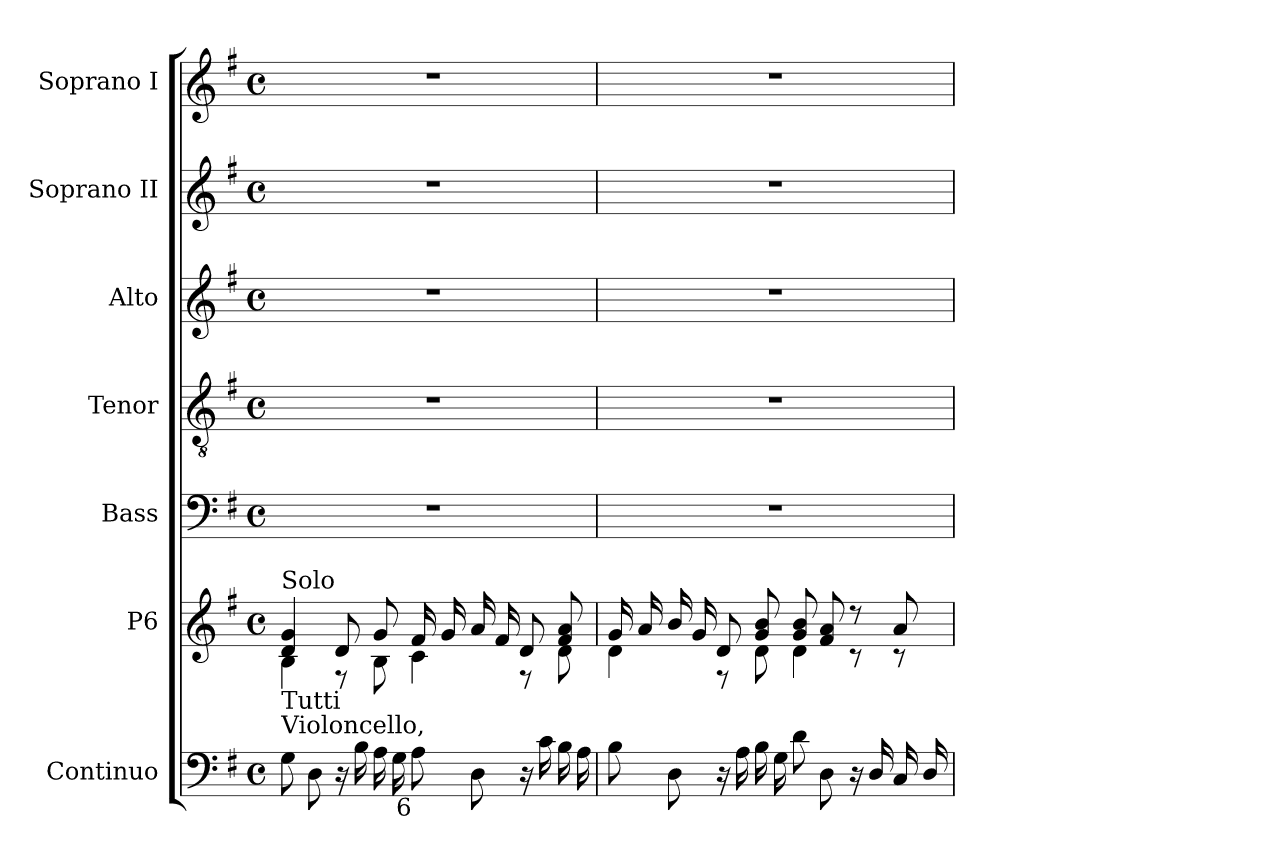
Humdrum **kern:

**kern	**kern	**kern	**kern	**kern	**kern	**kern
*part7	*part6	*part5	*part4	*part3	*part2	*part1
*staff7	*staff6	*staff5	*staff4	*staff3	*staff2	*staff1
*I"Continuo	*I"P6	*I"Bass	*I"Tenor	*I"Alto	*I"Soprano II	*I"Soprano I
*	*	*I'B.	*I'T.	*I'A.	*I'S.	*I'S.
!!LO:PB:g=z
*clefF4	*clefG2	*clefF4	*clefGv2	*clefG2	*clefG2	*clefG2
*	*	*	*ITrd7c12	*	*	*
*k[f#]	*k[f#]	*k[f#]	*k[f#]	*k[f#]	*k[f#]	*k[f#]
*G:	*G:	*G:	*G:	*G:	*G:	*G:
*M4/4	*M4/4	*M4/4	*M4/4	*M4/4	*M4/4	*M4/4
*met(c)	*met(c)	*met(c)	*met(c)	*met(c)	*met(c)	*met(c)
=1	=1	=1	=1	=1	=1	=1
*	*^	*	*	*	*	*
!	!LO:TX:a:t=Solo	!	!	!	!	!	!
!LO:TX:t=Violoncello,	!	!	!	!	!	!	!
!LO:TX:a:t=Tutti	!	!	!	!	!	!	!
8Gi\	4di/ 4gi	4Bi\	1r	1r	1r	1r	1r
8Di\	.	.	.	.	.	.	.
16r	8di/	8r	.	.	.	.	.
16Bi\	.	.	.	.	.	.	.
16Ai\	8gi/	8Bi\	.	.	.	.	.
16Gi\	.	.	.	.	.	.	.
!LO:TX:b:rj:t=6	!	!	!	!	!	!	!
8Ai\	16f#i/	4ci\	.	.	.	.	.
.	16gi/	.	.	.	.	.	.
8Di\	16ai/	.	.	.	.	.	.
.	16f#i/	.	.	.	.	.	.
16r	8di/	8r	.	.	.	.	.
16ci\	.	.	.	.	.	.	.
16Bi\	8f#i/ 8ai	8di\	.	.	.	.	.
16Ai\	.	.	.	.	.	.	.
=2	=2	=2	=2	=2	=2	=2	=2
8Bi\	16gi/	4di\	1r	1r	1r	1r	1r
.	16ai/	.	.	.	.	.	.
8Di\	16bi/	.	.	.	.	.	.
.	16gi/	.	.	.	.	.	.
16r	8di/	8r	.	.	.	.	.
16Ai\	.	.	.	.	.	.	.
16Bi\	8gi/ 8bi	8di\	.	.	.	.	.
16Gi\	.	.	.	.	.	.	.
8di\	8gi/ 8bi	4di\	.	.	.	.	.
8Di\	8f#i/ 8ai	.	.	.	.	.	.
16r	8r	8r	.	.	.	.	.
16Di/	.	.	.	.	.	.	.
16Ci/	8ai/	8r	.	.	.	.	.
16Di/	.	.	.	.	.	.	.
*	*v	*v	*	*	*	*	*
=	=	=	=	=	=	=
*-	*-	*-	*-	*-	*-	*-
